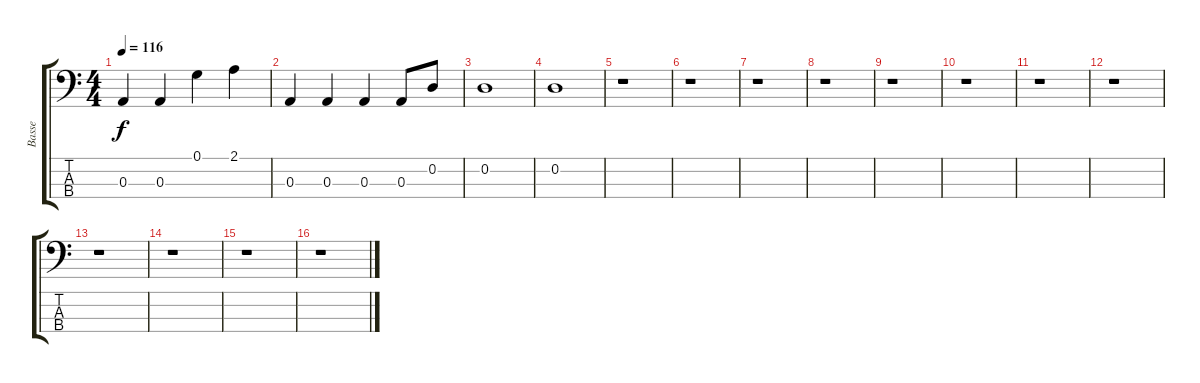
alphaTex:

\track ("Basse" "Basse") {instrument electricbasspick}
\staff {score tabs}
\tuning (G2 D2 A1 E1) {hide}
\ts (4 4)
\tempo 116
\clef f4
\ks c
0.3.4{dy f} 0.3.4 0.1.4 2.1.4 |
0.3.4 0.3.4 0.3.4 0.3.8 0.2.8 |
0.2.1 |
0.2.1 |
r.1 |
r.1 |
r.1 |
r.1 |
r.1 |
r.1 |
r.1 |
r.1 |
r.1 |
r.1 |
r.1 |
r.1
